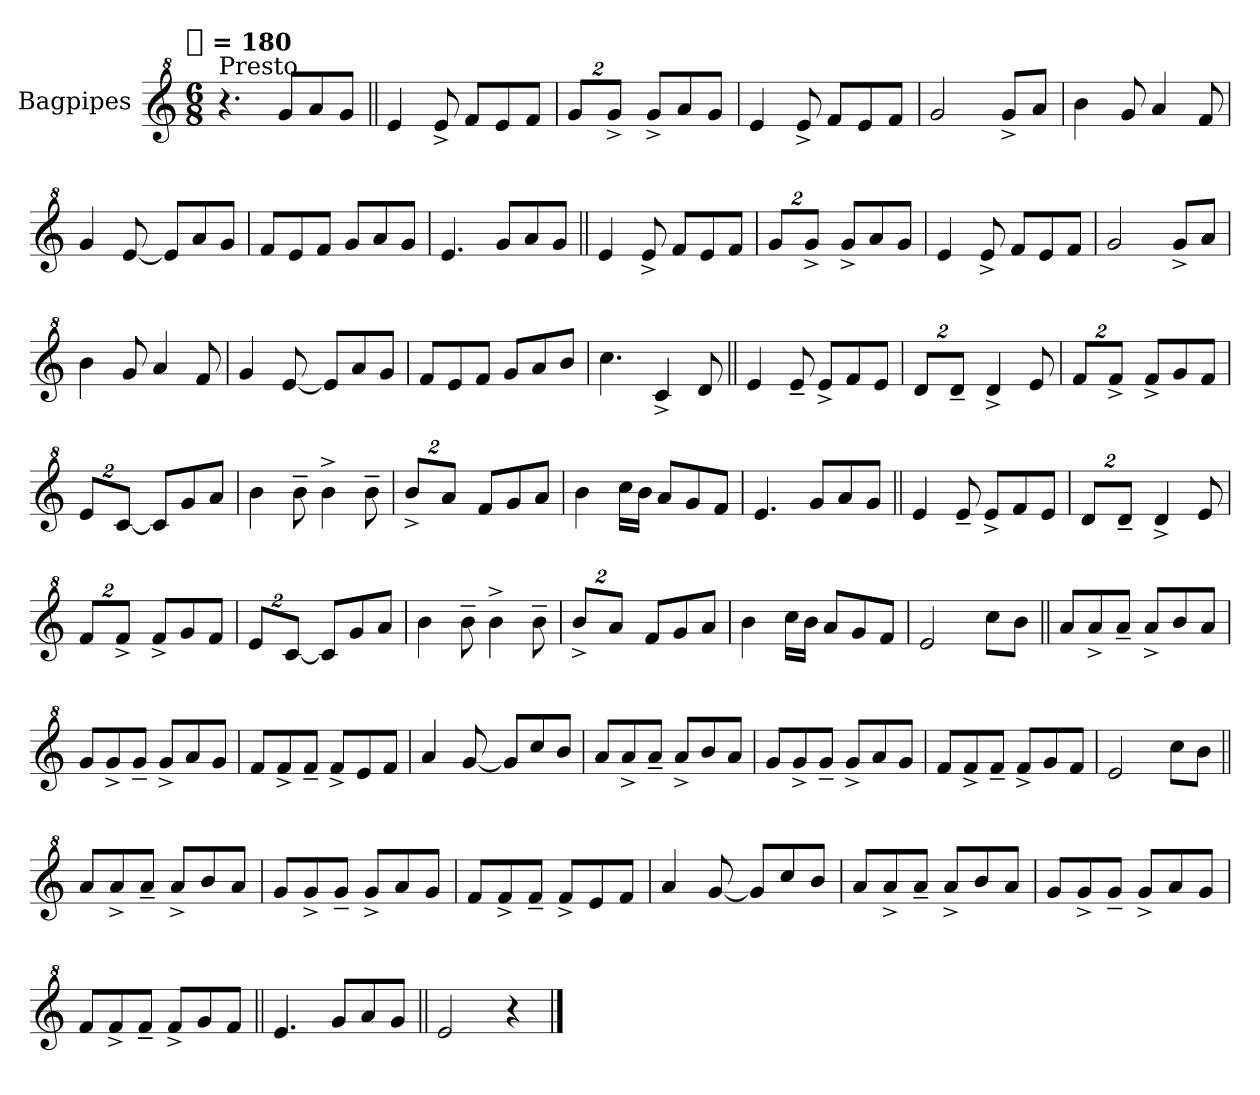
**kern
*part1
*staff1
*I"Bagpipes
*I'Bag
*clefG^2
*k[]
!!LO:TX:omd:t=[quarter] = 180
*M6/8
*MM180
=1
!LO:TX:a:t=Presto
4.r
8ggL
8aa
8ggJ
=||
4ee
8ee^
8ffL
8ee
8ffJ
=
16%3ggL
16%3gg^J
8gg^L
8aa
8ggJ
=
4ee
8ee^
8ffL
8ee
8ffJ
=
2gg
8gg^L
8aaJ
=
4bb
8gg
4aa
8ff
=
4gg
[8ee
8eeL]
8aa
8ggJ
=
8ffL
8ee
8ffJ
8ggL
8aa
8ggJ
=
4.ee
8ggL
8aa
8ggJ
=||
4ee
8ee^
8ffL
8ee
8ffJ
=
16%3ggL
16%3gg^J
8gg^L
8aa
8ggJ
=
4ee
8ee^
8ffL
8ee
8ffJ
=
2gg
8gg^L
8aaJ
=
4bb
8gg
4aa
8ff
=
4gg
[8ee
8eeL]
8aa
8ggJ
=
8ffL
8ee
8ffJ
8ggL
8aa
8bbJ
=
4.ccc
4cc^
8dd
=||
4ee
8ee~
8ee^L
8ff
8eeJ
=
16%3ddL
16%3dd~J
4dd^
8ee
=
16%3ffL
16%3ff^J
8ff^L
8gg
8ffJ
=
16%3eeL
[16%3ccJ
8ccL]
8gg
8aaJ
=
4bb
8bb~
4bb^
8bb~
=
16%3bb^L
16%3aaJ
8ffL
8gg
8aaJ
=
4bb
16cccLL
16bbJJ
8aaL
8gg
8ffJ
=
4.ee
8ggL
8aa
8ggJ
=||
4ee
8ee~
8ee^L
8ff
8eeJ
=
16%3ddL
16%3dd~J
4dd^
8ee
=
16%3ffL
16%3ff^J
8ff^L
8gg
8ffJ
=
16%3eeL
[16%3ccJ
8ccL]
8gg
8aaJ
=
4bb
8bb~
4bb^
8bb~
=
16%3bb^L
16%3aaJ
8ffL
8gg
8aaJ
=
4bb
16cccLL
16bbJJ
8aaL
8gg
8ffJ
=
2ee
8cccL
8bbJ
=||
8aaL
8aa^
8aa~J
8aa^L
8bb
8aaJ
=
8ggL
8gg^
8gg~J
8gg^L
8aa
8ggJ
=
8ffL
8ff^
8ff~J
8ff^L
8ee
8ffJ
=
4aa
[8gg
8ggL]
8ccc
8bbJ
=
8aaL
8aa^
8aa~J
8aa^L
8bb
8aaJ
=
8ggL
8gg^
8gg~J
8gg^L
8aa
8ggJ
=
8ffL
8ff^
8ff~J
8ff^L
8gg
8ffJ
=
2ee
8cccL
8bbJ
=||
8aaL
8aa^
8aa~J
8aa^L
8bb
8aaJ
=
8ggL
8gg^
8gg~J
8gg^L
8aa
8ggJ
=
8ffL
8ff^
8ff~J
8ff^L
8ee
8ffJ
=
4aa
[8gg
8ggL]
8ccc
8bbJ
=
8aaL
8aa^
8aa~J
8aa^L
8bb
8aaJ
=
8ggL
8gg^
8gg~J
8gg^L
8aa
8ggJ
=
8ffL
8ff^
8ff~J
8ff^L
8gg
8ffJ
=||
4.ee
8ggL
8aa
8ggJ
=||
2ee
4r
==
*-
